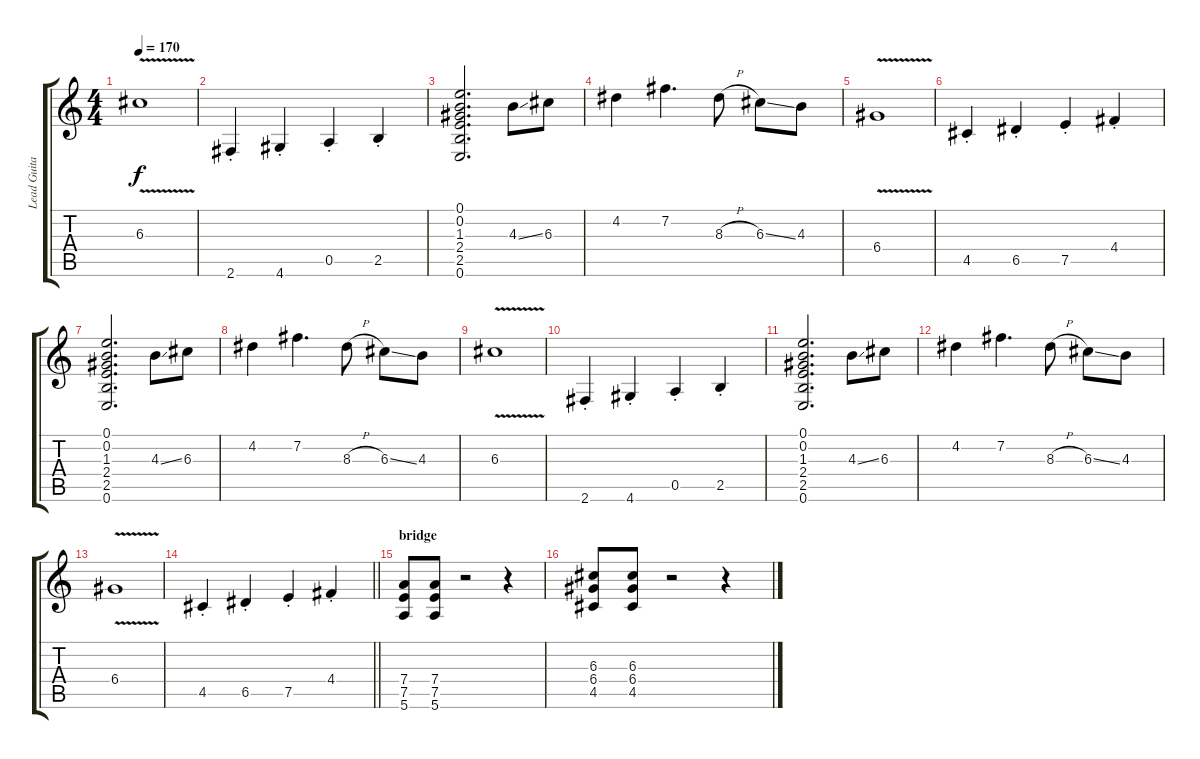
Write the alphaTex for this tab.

\track ("Lead Guitar" "Lead Guita") {instrument distortionguitar}
\staff {score tabs}
\tuning (E4 B3 G3 D3 A2 E2) {hide}
\ts (4 4)
\tempo 170
\clef g2
\ks c
6.3{v}.1{dy f} |
2.6{st}.4 4.6{st}.4 0.5{st}.4 2.5{st}.4 |
(0.1 0.2 1.3 2.4 2.5 0.6).2{d} 4.3{ss}.8 6.3.8 |
4.2.4 7.2.4{d} 8.3{h}.8 6.3{ss}.8 4.3.8 |
6.4{v}.1 |
4.5{st}.4 6.5{st}.4 7.5{st}.4 4.4{st}.4 |
(0.1 0.2 1.3 2.4 2.5 0.6).2{d} 4.3{ss}.8 6.3.8 |
4.2.4 7.2.4{d} 8.3{h}.8 6.3{ss}.8 4.3.8 |
6.3{v}.1 |
2.6{st}.4 4.6{st}.4 0.5{st}.4 2.5{st}.4 |
(0.1 0.2 1.3 2.4 2.5 0.6).2{d} 4.3{ss}.8 6.3.8 |
4.2.4 7.2.4{d} 8.3{h}.8 6.3{ss}.8 4.3.8 |
6.4{v}.1 |
\barLineRight lightlight
4.5{st}.4 6.5{st}.4 7.5{st}.4 4.4{st}.4 |
\section ("" "bridge")
(7.4 7.5 5.6).8 (7.4 7.5 5.6).8 r.2 r.4 |
(6.3 6.4 4.5).8 (6.3 6.4 4.5).8 r.2 r.4
